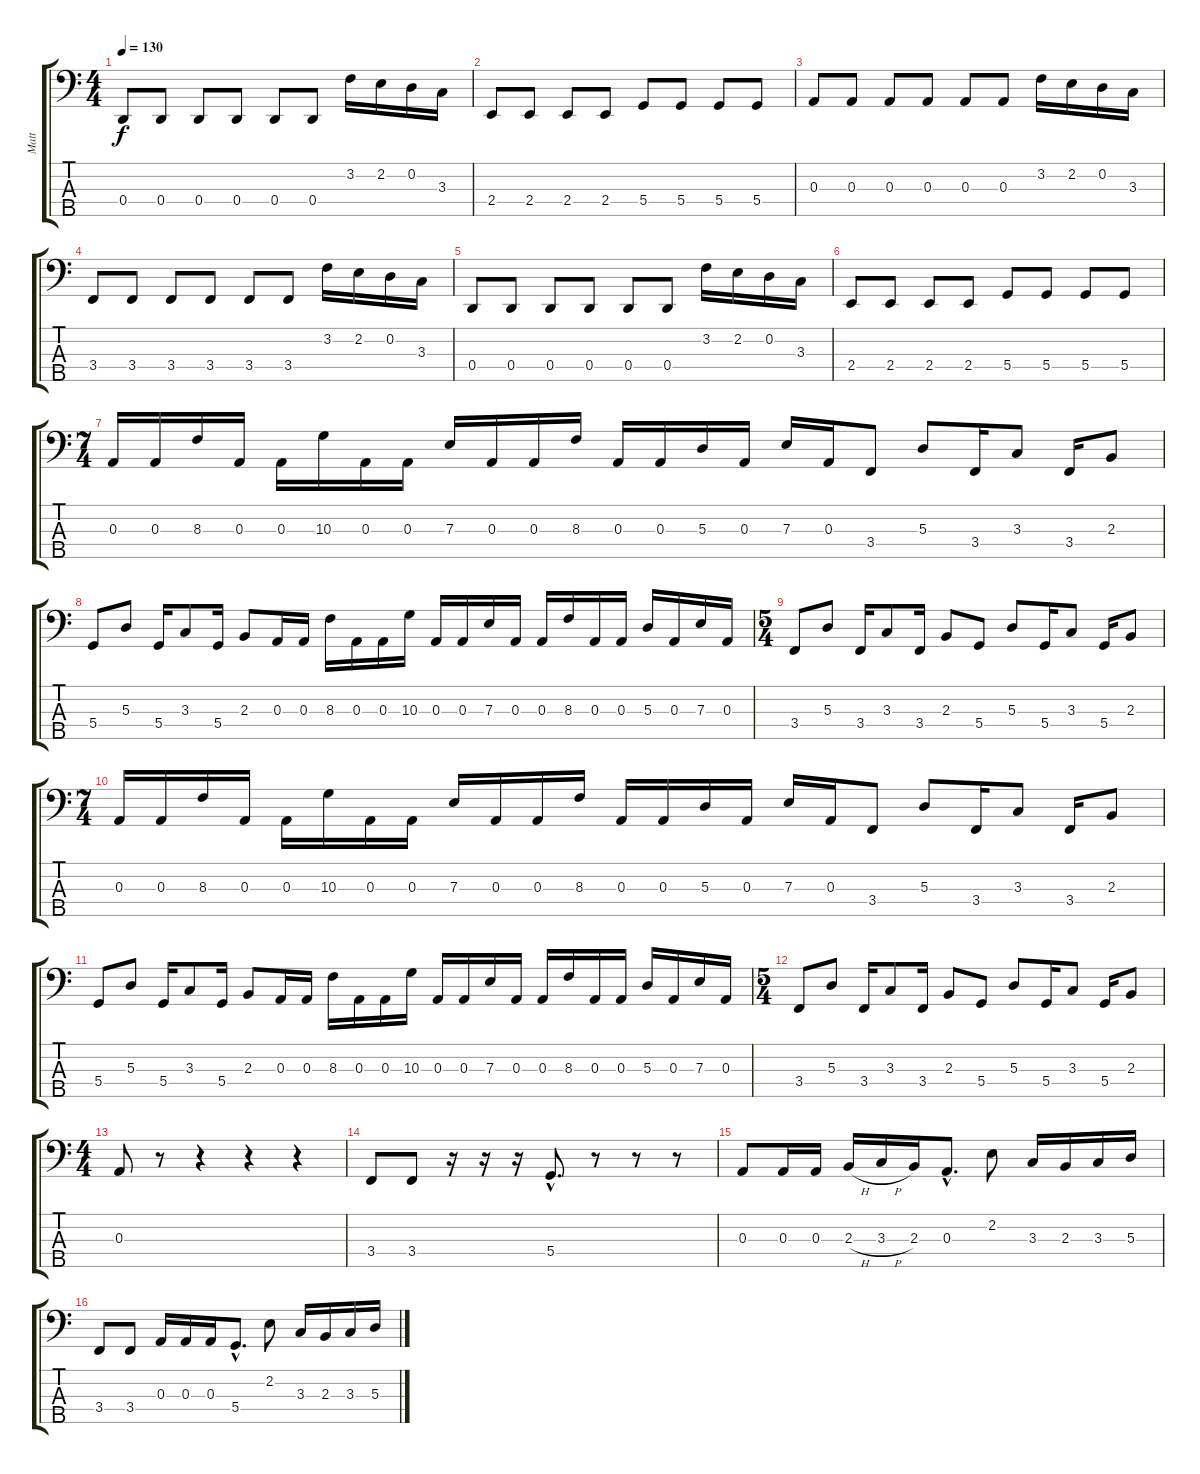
\track ("Matt" "Matt") {instrument electricbassfinger}
\staff {score tabs}
\tuning (G2 D2 A1 D1 A0) {hide}
\ts (4 4)
\tempo 130
\clef f4
\ks c
0.4.8{dy f} 0.4.8 0.4.8 0.4.8 0.4.8 0.4.8 3.2.16 2.2.16 0.2.16 3.3.16 |
2.4.8 2.4.8 2.4.8 2.4.8 5.4.8 5.4.8 5.4.8 5.4.8 |
0.3.8 0.3.8 0.3.8 0.3.8 0.3.8 0.3.8 3.2.16 2.2.16 0.2.16 3.3.16 |
3.4.8 3.4.8 3.4.8 3.4.8 3.4.8 3.4.8 3.2.16 2.2.16 0.2.16 3.3.16 |
0.4.8 0.4.8 0.4.8 0.4.8 0.4.8 0.4.8 3.2.16 2.2.16 0.2.16 3.3.16 |
2.4.8 2.4.8 2.4.8 2.4.8 5.4.8 5.4.8 5.4.8 5.4.8 |
\ts (7 4)
0.3.16 0.3.16 8.3.16 0.3.16 0.3.16 10.3.16 0.3.16 0.3.16 7.3.16 0.3.16 0.3.16 8.3.16 0.3.16 0.3.16 5.3.16 0.3.16 7.3.16 0.3.16 3.4.8 5.3.8 3.4.16 3.3.8 3.4.16 2.3.8 |
5.4.8 5.3.8 5.4.16 3.3.8 5.4.16 2.3.8 0.3.16 0.3.16 8.3.16 0.3.16 0.3.16 10.3.16 0.3.16 0.3.16 7.3.16 0.3.16 0.3.16 8.3.16 0.3.16 0.3.16 5.3.16 0.3.16 7.3.16 0.3.16 |
\ts (5 4)
3.4.8 5.3.8 3.4.16 3.3.8 3.4.16 2.3.8 5.4.8 5.3.8 5.4.16 3.3.8 5.4.16 2.3.8 |
\ts (7 4)
0.3.16 0.3.16 8.3.16 0.3.16 0.3.16 10.3.16 0.3.16 0.3.16 7.3.16 0.3.16 0.3.16 8.3.16 0.3.16 0.3.16 5.3.16 0.3.16 7.3.16 0.3.16 3.4.8 5.3.8 3.4.16 3.3.8 3.4.16 2.3.8 |
5.4.8 5.3.8 5.4.16 3.3.8 5.4.16 2.3.8 0.3.16 0.3.16 8.3.16 0.3.16 0.3.16 10.3.16 0.3.16 0.3.16 7.3.16 0.3.16 0.3.16 8.3.16 0.3.16 0.3.16 5.3.16 0.3.16 7.3.16 0.3.16 |
\ts (5 4)
3.4.8 5.3.8 3.4.16 3.3.8 3.4.16 2.3.8 5.4.8 5.3.8 5.4.16 3.3.8 5.4.16 2.3.8 |
\ts (4 4)
0.3.8 r.8 r.4 r.4 r.4 |
3.4.8 3.4.8 r.16 r.16 r.16 5.4{hac}.8{d} r.8 r.8 r.8 |
0.3.8 0.3.16 0.3.16 2.3{h}.16 3.3{h}.16 2.3.16 0.3{hac}.8{d} 2.2.8 3.3.16 2.3.16 3.3.16 5.3.16 |
3.4.8 3.4.8 0.3.16 0.3.16 0.3.16 5.4{hac}.8{d} 2.2.8 3.3.16 2.3.16 3.3.16 5.3.16
